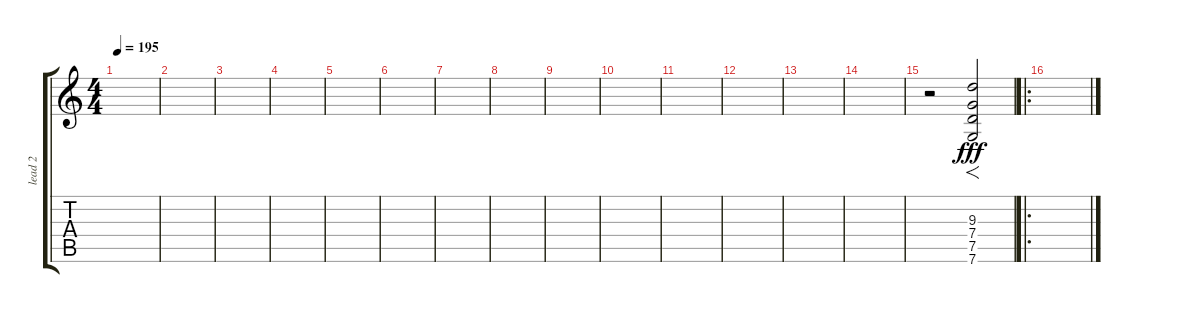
\track ("lead 2" "lead 2") {instrument distortionguitar}
\staff {score tabs}
\tuning (D4 A3 F3 C3 G2 C2) {hide}
\ts (4 4)
\tempo 195
\clef g2
\ks c
|
|
|
|
|
|
|
|
|
|
|
|
|
|
r.2 (9.3 7.4 7.5 7.6).2{f dy fff} |
\ro
